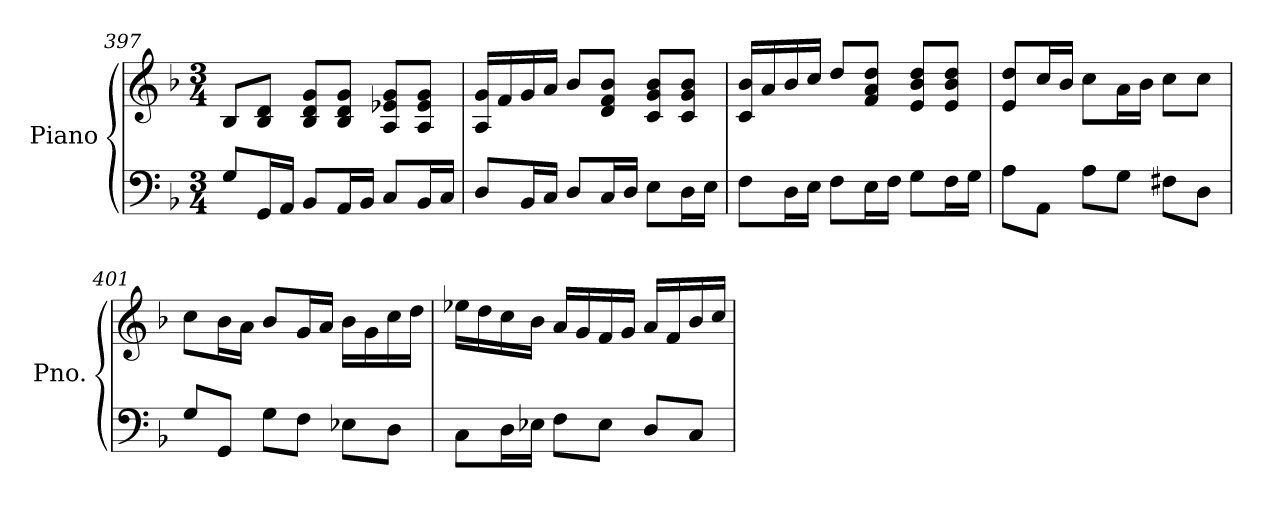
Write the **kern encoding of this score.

**kern	**kern
*part1	*part1
*staff2	*staff1
*I"Piano	*
*I'Pno.	*
*clefF4	*clefG2
*k[b-]	*k[b-]
*M3/4	*M3/4
=397	=397
8G/L	8B-/L
16GG/L	8B-/ 8d/J
16AA/JJ	.
8BB-/L	8B-/ 8d/ 8g/L
16AA/L	8B-/ 8d/ 8g/J
16BB-/JJ	.
8C/L	8A/ 8e-X/ 8g/L
16BB-/L	8A/ 8e-/ 8g/J
16C/JJ	.
=398	=398
8D/L	16A/ 16g/LL
.	16f/
16BB-/L	16g/
16C/JJ	16a/JJ
8D/L	8b-/L
16C/L	8d/ 8f/ 8b-/J
16D/JJ	.
8E\L	8c/ 8g/ 8b-/L
16D\L	8c/ 8g/ 8b-/J
16E\JJ	.
=399	=399
8F\L	16c/ 16b-/LL
.	16a/
16D\L	16b-/
16E\JJ	16cc/JJ
8F\L	8dd/L
16E\L	8f/ 8a/ 8dd/J
16F\JJ	.
8G\L	8e/ 8b-/ 8dd/L
16F\L	8e/ 8b-/ 8dd/J
16G\JJ	.
=400	=400
8A\L	8e/ 8dd/L
8AA\J	16cc/L
.	16b-/JJ
8A\L	8cc\L
8G\J	16a\L
.	16b-\JJ
8F#X\L	8cc\L
8D\J	8cc\J
=401	=401
8G/L	8cc\L
8GG/J	16b-\L
.	16a\JJ
8G\L	8b-/L
8F\J	16g/L
.	16a/JJ
8E-X\L	16b-\LL
.	16g\
8D\J	16cc\
.	16dd\JJ
=402	=402
8C\L	16ee-X\LL
.	16dd\
16D\L	16cc\
16E-X\JJ	16b-\JJ
8F\L	16a/LL
.	16g/
8E-\J	16f/
.	16g/JJ
8D/L	16a/LL
.	16f/
8C/J	16b-/
.	16cc/JJ
=	=
*-	*-
